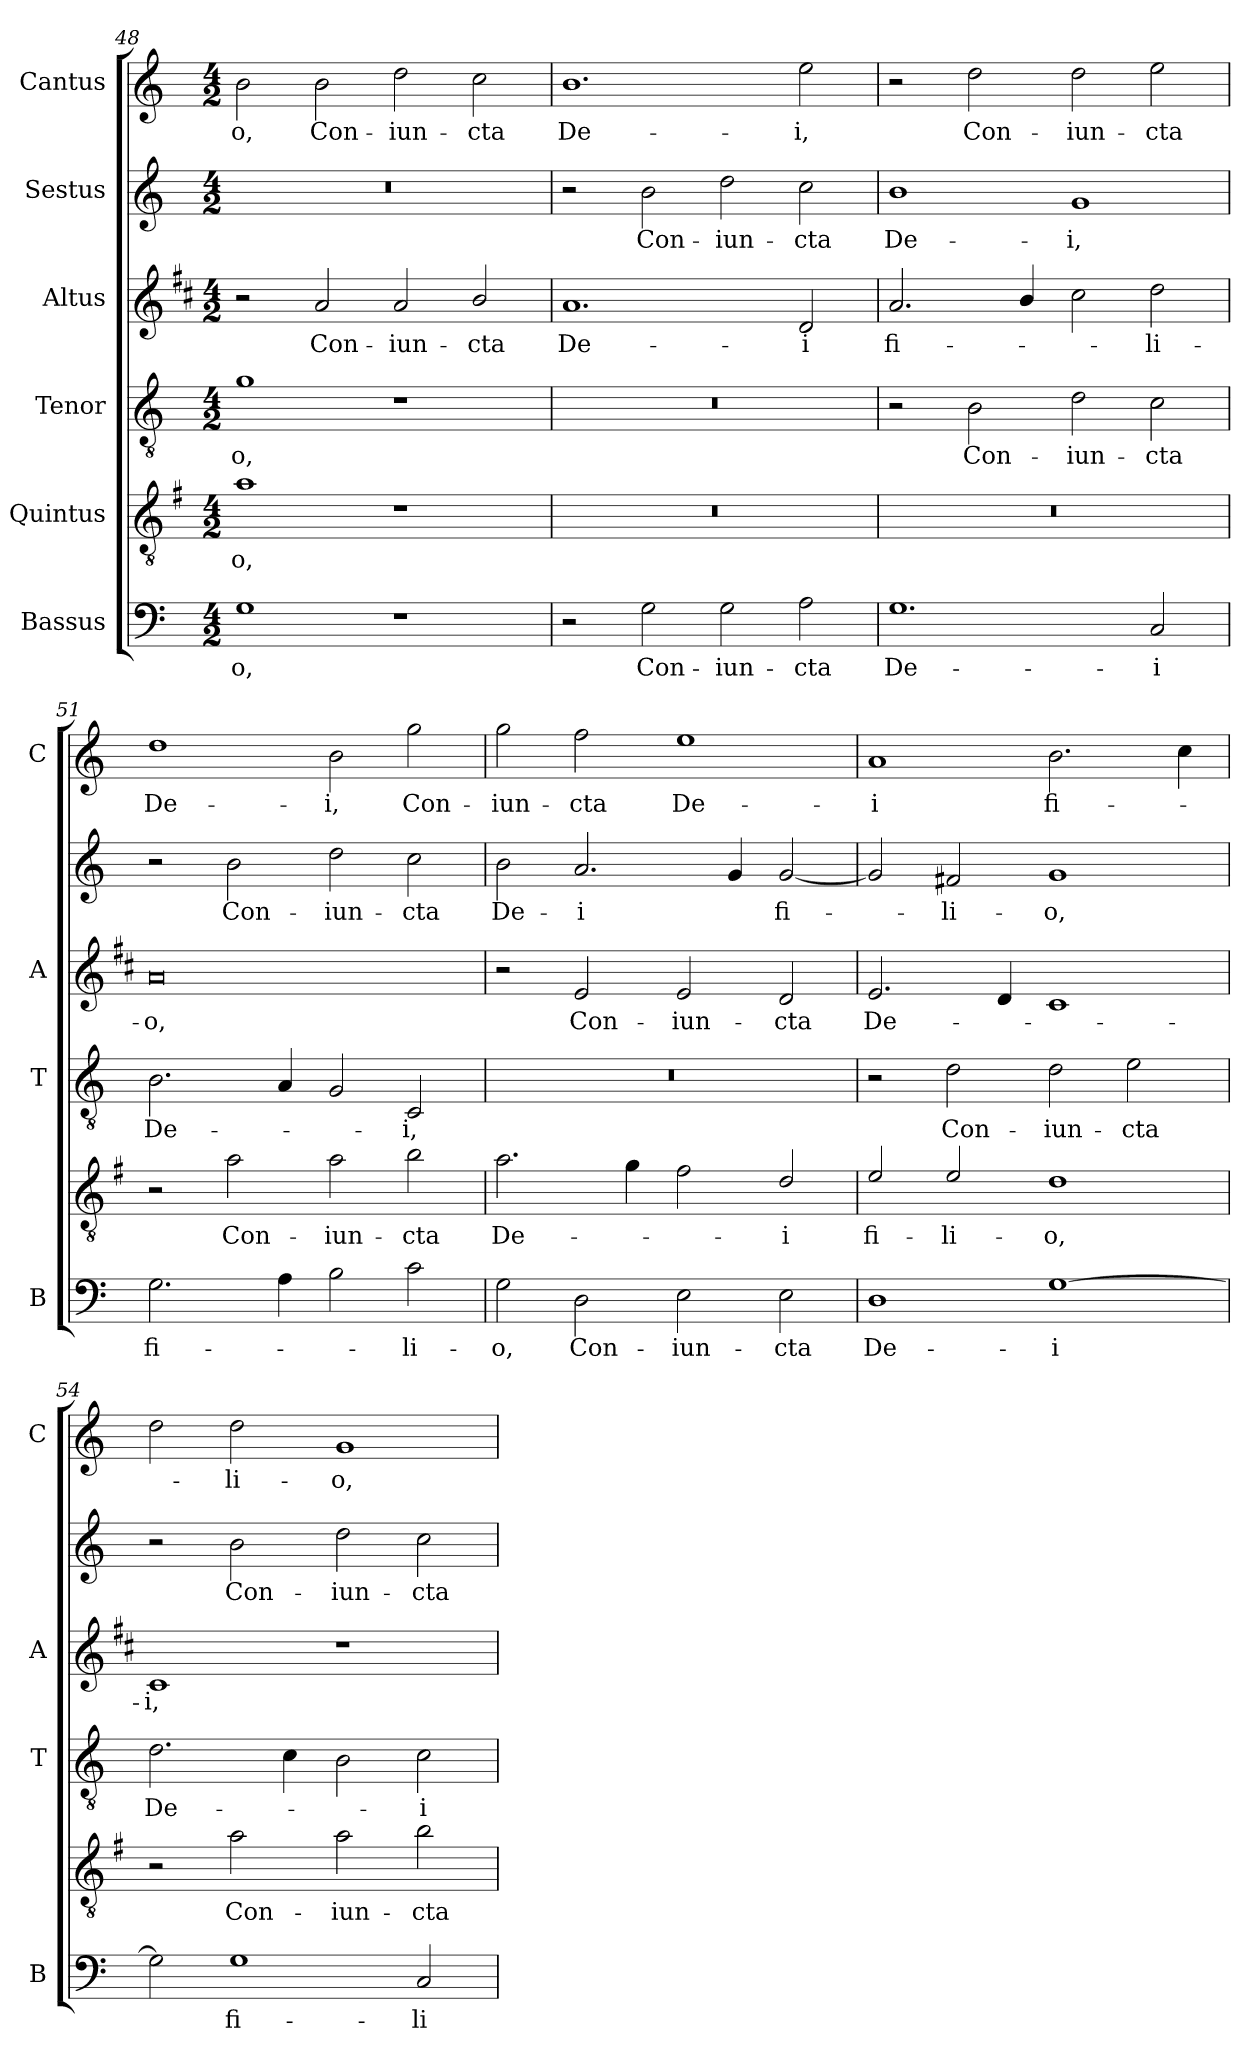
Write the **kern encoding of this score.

**kern	**text	**kern	**text	**kern	**text	**kern	**text	**kern	**text	**kern	**text
*part6	*part6	*part5	*part5	*part4	*part4	*part3	*part3	*part2	*part2	*part1	*part1
*staff6	*staff6	*staff5	*staff5	*staff4	*staff4	*staff3	*staff3	*staff2	*staff2	*staff1	*staff1
*I"Bassus	*	*I"Quintus	*	*I"Tenor	*	*I"Altus	*	*I"Sestus	*	*I"Cantus	*
*I'B	*	*	*	*I'T	*	*I'A	*	*	*	*I'C	*
*clefF4	*	*clefGv2	*	*clefGv2	*	*clefG2	*	*clefG2	*	*clefG2	*
*	*	*ITrd4c7	*	*	*	*ITrd1c2	*	*	*	*	*
*k[]	*	*k[]	*	*k[]	*	*k[]	*	*k[]	*	*k[]	*
*C:	*	*C:	*	*C:	*	*C:	*	*C:	*	*C:	*
*M4/2	*	*M4/2	*	*M4/2	*	*M4/2	*	*M4/2	*	*M4/2	*
=48	=48	=48	=48	=48	=48	=48	=48	=48	=48	=48	=48
!	!LO:LY:b	!	!LO:LY:b	!	!LO:LY:b	!	!	!	!	!	!LO:LY:b
1G	-o,	1d	-o,	1g	-o,	2r	.	0r	.	2b\	-o,
!	!	!	!	!	!	!	!LO:LY:b	!	!	!	!LO:LY:b
.	.	.	.	.	.	2g/	Con-	.	.	2b\	Con-
!	!	!	!	!	!	!	!LO:LY:b	!	!	!	!LO:LY:b
1r	.	1r	.	1r	.	2g/	-iun-	.	.	2dd\	-iun-
!	!	!	!	!	!	!	!LO:LY:b	!	!	!	!LO:LY:b
.	.	.	.	.	.	2a/	-cta	.	.	2cc\	-cta
=49	=49	=49	=49	=49	=49	=49	=49	=49	=49	=49	=49
!	!	!	!	!	!	!	!LO:LY:b	!	!	!	!LO:LY:b
2r	.	0r	.	0r	.	1.g	De-	2r	.	1.b	De-
!	!LO:LY:b	!	!	!	!	!	!	!	!LO:LY:b	!	!
2G\	Con-	.	.	.	.	.	.	2b\	Con-	.	.
!	!LO:LY:b	!	!	!	!	!	!	!	!LO:LY:b	!	!
2G\	-iun-	.	.	.	.	.	.	2dd\	-iun-	.	.
!	!LO:LY:b	!	!	!	!	!	!LO:LY:b	!	!LO:LY:b	!	!LO:LY:b
2A\	-cta	.	.	.	.	2c/	-i	2cc\	-cta	2ee\	-i,
!!LO:LB:g=z
=50	=50	=50	=50	=50	=50	=50	=50	=50	=50	=50	=50
!	!LO:LY:b	!	!	!	!	!	!LO:LY:b	!	!LO:LY:b	!	!
1.G	De-	0r	.	2r	.	2.g/	fi-	1b	De-	2r	.
!	!	!	!	!	!LO:LY:b	!	!	!	!	!	!LO:LY:b
.	.	.	.	2B\	Con-	.	.	.	.	2dd\	Con-
.	.	.	.	.	.	4a/	.	.	.	.	.
!	!	!	!	!	!LO:LY:b	!	!	!	!LO:LY:b	!	!LO:LY:b
.	.	.	.	2d\	-iun-	2b\	.	1g	-i,	2dd\	-iun-
!	!LO:LY:b	!	!	!	!LO:LY:b	!	!LO:LY:b	!	!	!	!LO:LY:b
2C/	-i	.	.	2c\	-cta	2cc\	-li-	.	.	2ee\	-cta
=51	=51	=51	=51	=51	=51	=51	=51	=51	=51	=51	=51
!	!LO:LY:b	!	!	!	!LO:LY:b	!	!LO:LY:b	!	!	!	!LO:LY:b
2.G\	fi-	2r	.	2.B\	De-	0g	-o,	2r	.	1dd	De-
!	!	!	!LO:LY:b	!	!	!	!	!	!LO:LY:b	!	!
.	.	2d\	Con-	.	.	.	.	2b\	Con-	.	.
4A\	.	.	.	4A/	.	.	.	.	.	.	.
!	!	!	!LO:LY:b	!	!	!	!	!	!LO:LY:b	!	!LO:LY:b
2B\	.	2d\	-iun-	2G/	.	.	.	2dd\	-iun-	2b\	-i,
!	!LO:LY:b	!	!LO:LY:b	!	!LO:LY:b	!	!	!	!LO:LY:b	!	!LO:LY:b
2c\	-li-	2e\	-cta	2C/	-i,	.	.	2cc\	-cta	2gg\	Con-
=52	=52	=52	=52	=52	=52	=52	=52	=52	=52	=52	=52
!	!LO:LY:b	!	!LO:LY:b	!	!	!	!	!	!LO:LY:b	!	!LO:LY:b
2G\	-o,	2.d\	De-	0r	.	2r	.	2b\	De-	2gg\	-iun-
!	!LO:LY:b	!	!	!	!	!	!LO:LY:b	!	!LO:LY:b	!	!LO:LY:b
2D\	Con-	.	.	.	.	2d/	Con-	2.a/	-i	2ff\	-cta
.	.	4c\	.	.	.	.	.	.	.	.	.
!	!LO:LY:b	!	!	!	!	!	!LO:LY:b	!	!	!	!LO:LY:b
2E\	-iun-	2B\	.	.	.	2d/	-iun-	.	.	1ee	De-
.	.	.	.	.	.	.	.	4g/	.	.	.
!	!LO:LY:b	!	!LO:LY:b	!	!	!	!LO:LY:b	!	!LO:LY:b	!	!
2E\	-cta	2G/	-i	.	.	2c/	-cta	[2g/	fi-	.	.
=53	=53	=53	=53	=53	=53	=53	=53	=53	=53	=53	=53
!	!LO:LY:b	!	!LO:LY:b	!	!	!	!LO:LY:b	!	!	!	!LO:LY:b
1D	De-	2A/	fi-	2r	.	2.d/	De-	2g/]	.	1a	-i
!	!	!	!LO:LY:b	!	!LO:LY:b	!	!	!	!LO:LY:b	!	!
.	.	2A/	-li-	2d\	Con-	.	.	2f#X/	-li-	.	.
.	.	.	.	.	.	4c/	.	.	.	.	.
!	!LO:LY:b	!	!LO:LY:b	!	!LO:LY:b	!	!	!	!LO:LY:b	!	!LO:LY:b
[1G	-i	1G	-o,	2d\	-iun-	1B	.	1g	-o,	2.b\	fi-
!	!	!	!	!	!LO:LY:b	!	!	!	!	!	!
.	.	.	.	2e\	-cta	.	.	.	.	.	.
.	.	.	.	.	.	.	.	.	.	4cc\	.
=54	=54	=54	=54	=54	=54	=54	=54	=54	=54	=54	=54
!	!	!	!	!	!LO:LY:b	!	!LO:LY:b	!	!	!	!
2G\]	.	2r	.	2.d\	De-	1B	-i,	2r	.	2dd\	.
!	!LO:LY:b	!	!LO:LY:b	!	!	!	!	!	!LO:LY:b	!	!LO:LY:b
1G	fi-	2d\	Con-	.	.	.	.	2b\	Con-	2dd\	-li-
.	.	.	.	4c\	.	.	.	.	.	.	.
!	!	!	!LO:LY:b	!	!	!	!	!	!LO:LY:b	!	!LO:LY:b
.	.	2d\	-iun-	2B\	.	1r	.	2dd\	-iun-	1g	-o,
!	!LO:LY:b	!	!LO:LY:b	!	!LO:LY:b	!	!	!	!LO:LY:b	!	!
2C/	-li-	2e\	-cta	2c\	-i	.	.	2cc\	-cta	.	.
=	=	=	=	=	=	=	=	=	=	=	=
*-	*-	*-	*-	*-	*-	*-	*-	*-	*-	*-	*-
